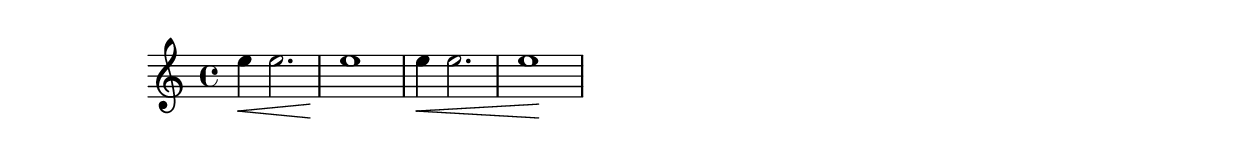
%% Do not edit this file; it is automatically
%% generated from LSR http://lsr.dsi.unimi.it
%% This file is in the public domain.
\version "2.13.29"

\header {
  lsrtags = "expressive-marks, tweaks-and-overrides"

%% Translation of GIT committish: 0b55335aeca1de539bf1125b717e0c21bb6fa31b
  texidoces = "
Si la nota que da fin a un regulador cae sobre la primera parte de
un compás, el regulador se detiene en la línea divisoria
inmediatamente precedente.  Se puede controlar este comportamiento
sobreescribiendo la propiedad @code{'to-barline}.

"
  doctitlees = "Establecer el comportamiento de los reguladores en las barras de compás"


%% Translation of GIT committish: 0a868be38a775ecb1ef935b079000cebbc64de40
texidocde = "
Wenn die Note, an welcher eine Crescendo-Klammer endet, die erste Note
eines Taktes ist, wird die Klammer an der vorhergehenden Tatklinie
beendet.  Dieses Verhalten kann auch mit der Eigenschaft
@code{'to-barline} geändert werden:
"
  doctitlede = "Das Verhalten von Crescendo-Klammern an Taktlinien beeinflussen"

%% Translation of GIT committish: 217cd2b9de6e783f2a5c8a42be9c70a82195ad20
  texidocfr = "
En principe, un soufflet -- (de)crescendo imprimé sous forme graphique --
commence au bord gauche de la note de départ, et se termine au
bord droit de la note d'arrivée.  Cependant, si la note d'arrivée
est sur un premier temps, le soufflet s'arrêtera au niveau de la
barre de mesure qui la précède.  Ce comportement peut être annulé
en assignant @emph{faux} (@code{#f}) à la propriété @code{'to-barline} :

"
  doctitlefr = "Soufflets et barres de mesure"


  texidoc = "
If the note which ends a hairpin falls on a downbeat, the hairpin stops
at the bar line immediately preceding.  This behavior can be controlled
by overriding the @code{'to-barline} property.

"
  doctitle = "Setting hairpin behavior at bar lines"
} % begin verbatim

\relative c'' {
  e4\< e2.
  e1\!
  \override Hairpin #'to-barline = ##f
  e4\< e2.
  e1\!
}
